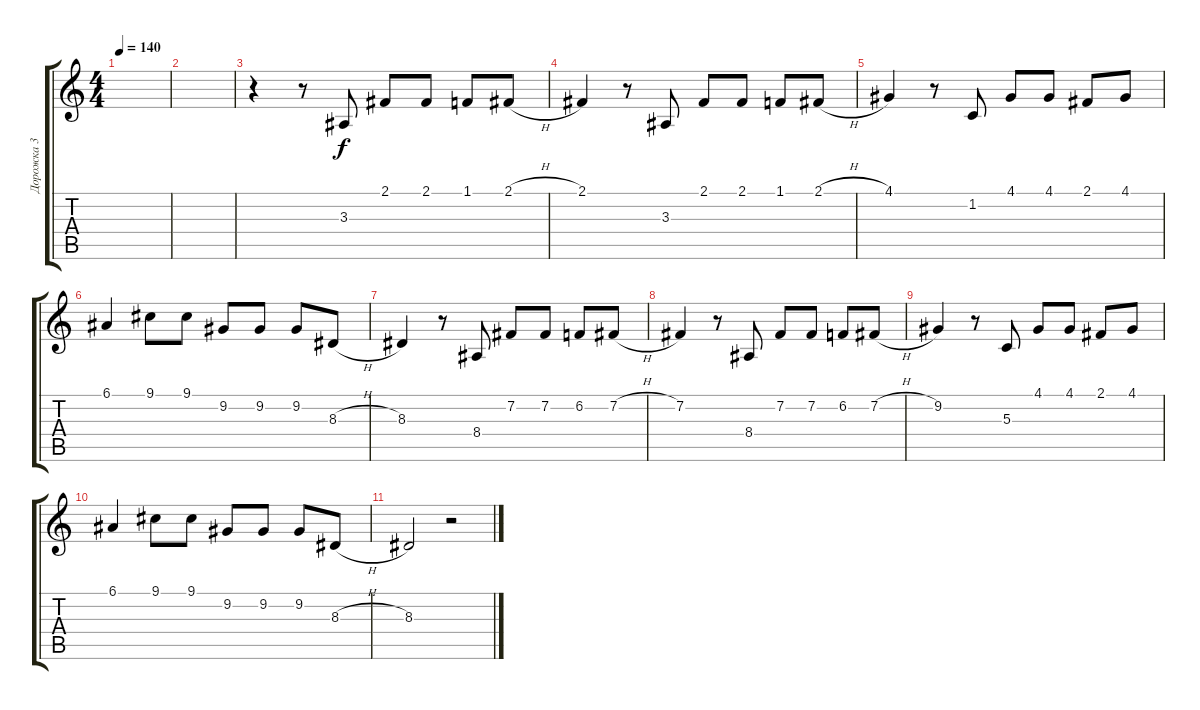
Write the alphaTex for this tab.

\track ("Дорожка 3" "Дорожка 3") {instrument synthvoice}
\staff {score tabs}
\tuning (E4 B3 G3 D3 A2 E2) {hide}
\ts (4 4)
\tempo 140
\clef g2
\ks c
|
|
r.4 r.8 3.3.8 2.1.8 2.1.8 1.1.8 2.1{h}.8 |
2.1.4 r.8 3.3.8 2.1.8 2.1.8 1.1.8 2.1{h}.8 |
4.1.4 r.8 1.2.8 4.1.8 4.1.8 2.1.8 4.1.8 |
6.1.4 9.1.8 9.1.8 9.2.8 9.2.8 9.2.8 8.3{h}.8 |
8.3.4 r.8 8.4.8 7.2.8 7.2.8 6.2.8 7.2{h}.8 |
7.2.4 r.8 8.4.8 7.2.8 7.2.8 6.2.8 7.2{h}.8 |
9.2.4 r.8 5.3.8 4.1.8 4.1.8 2.1.8 4.1.8 |
6.1.4 9.1.8 9.1.8 9.2.8 9.2.8 9.2.8 8.3{h}.8 |
8.3.2 r.2
